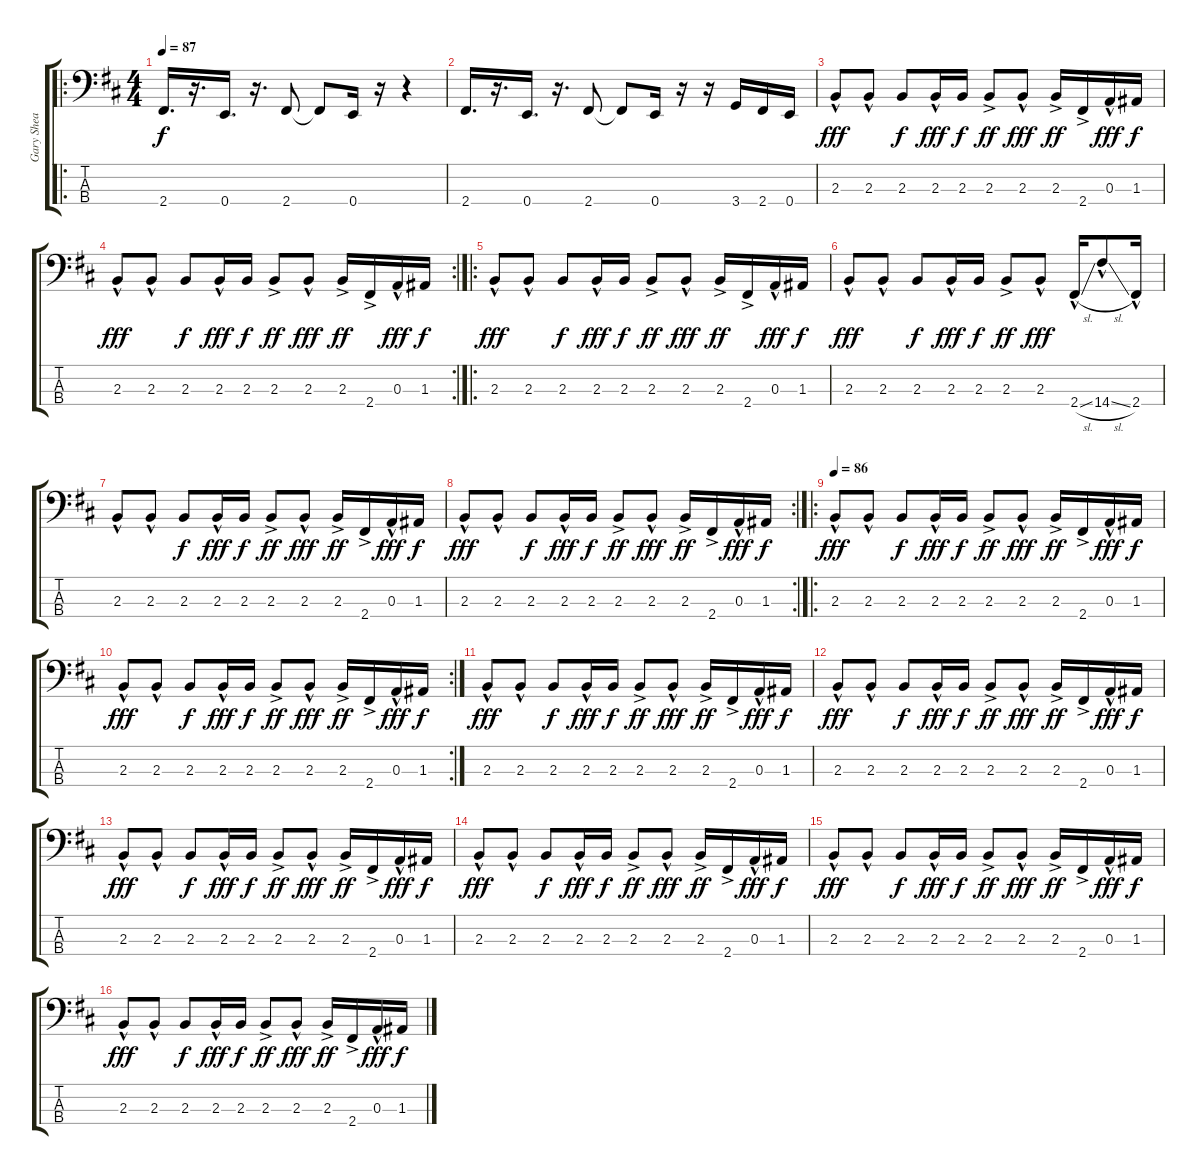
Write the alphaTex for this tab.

\track ("Gary Shea" "Gary Shea") {instrument electricbassfinger}
\staff {score tabs}
\tuning (G2 D2 A1 E1) {hide}
\ro
\ts (4 4)
\tempo 87
\clef f4
\ks d
2.4.16{d dy f} r.16{d} 0.4.16{d} r.16{d} 2.4.8 2.4{t}.8 0.4.16 r.16 r.4 |
2.4.16{d} r.16{d} 0.4.16{d} r.16{d} 2.4.8 2.4{t}.8 0.4.16 r.16 r.16 3.4.16 2.4.16 0.4.16 |
2.3{hac}.8{dy fff} 2.3{hac}.8 2.3.8{dy f} 2.3{hac}.16{dy fff} 2.3.16{dy f} 2.3{ac}.8{dy ff} 2.3{hac}.8{dy fff} 2.3{ac}.16{dy ff} 2.4{ac}.16 0.3{hac}.16{dy fff} 1.3.16{dy f} |
\rc 2
2.3{hac}.8{dy fff} 2.3{hac}.8 2.3.8{dy f} 2.3{hac}.16{dy fff} 2.3.16{dy f} 2.3{ac}.8{dy ff} 2.3{hac}.8{dy fff} 2.3{ac}.16{dy ff} 2.4{ac}.16 0.3{hac}.16{dy fff} 1.3.16{dy f} |
\ro
2.3{hac}.8{dy fff} 2.3{hac}.8 2.3.8{dy f} 2.3{hac}.16{dy fff} 2.3.16{dy f} 2.3{ac}.8{dy ff} 2.3{hac}.8{dy fff} 2.3{ac}.16{dy ff} 2.4{ac}.16 0.3{hac}.16{dy fff} 1.3.16{dy f} |
2.3{hac}.8{dy fff} 2.3{hac}.8 2.3.8{dy f} 2.3{hac}.16{dy fff} 2.3.16{dy f} 2.3{ac}.8{dy ff} 2.3{hac}.8{dy fff} 2.4{sl hac}.16 14.4{sl hac}.8 2.4{hac}.16 |
2.3{hac}.8 2.3{hac}.8 2.3.8{dy f} 2.3{hac}.16{dy fff} 2.3.16{dy f} 2.3{ac}.8{dy ff} 2.3{hac}.8{dy fff} 2.3{ac}.16{dy ff} 2.4{ac}.16 0.3{hac}.16{dy fff} 1.3.16{dy f} |
\rc 2
2.3{hac}.8{dy fff} 2.3{hac}.8 2.3.8{dy f} 2.3{hac}.16{dy fff} 2.3.16{dy f} 2.3{ac}.8{dy ff} 2.3{hac}.8{dy fff} 2.3{ac}.16{dy ff} 2.4{ac}.16 0.3{hac}.16{dy fff} 1.3.16{dy f} |
\ro
\tempo 86
2.3{hac}.8{dy fff} 2.3{hac}.8 2.3.8{dy f} 2.3{hac}.16{dy fff} 2.3.16{dy f} 2.3{ac}.8{dy ff} 2.3{hac}.8{dy fff} 2.3{ac}.16{dy ff} 2.4{ac}.16 0.3{hac}.16{dy fff} 1.3.16{dy f} |
\rc 2
2.3{hac}.8{dy fff} 2.3{hac}.8 2.3.8{dy f} 2.3{hac}.16{dy fff} 2.3.16{dy f} 2.3{ac}.8{dy ff} 2.3{hac}.8{dy fff} 2.3{ac}.16{dy ff} 2.4{ac}.16 0.3{hac}.16{dy fff} 1.3.16{dy f} |
2.3{hac}.8{dy fff} 2.3{hac}.8 2.3.8{dy f} 2.3{hac}.16{dy fff} 2.3.16{dy f} 2.3{ac}.8{dy ff} 2.3{hac}.8{dy fff} 2.3{ac}.16{dy ff} 2.4{ac}.16 0.3{hac}.16{dy fff} 1.3.16{dy f} |
2.3{hac}.8{dy fff} 2.3{hac}.8 2.3.8{dy f} 2.3{hac}.16{dy fff} 2.3.16{dy f} 2.3{ac}.8{dy ff} 2.3{hac}.8{dy fff} 2.3{ac}.16{dy ff} 2.4{ac}.16 0.3{hac}.16{dy fff} 1.3.16{dy f} |
2.3{hac}.8{dy fff} 2.3{hac}.8 2.3.8{dy f} 2.3{hac}.16{dy fff} 2.3.16{dy f} 2.3{ac}.8{dy ff} 2.3{hac}.8{dy fff} 2.3{ac}.16{dy ff} 2.4{ac}.16 0.3{hac}.16{dy fff} 1.3.16{dy f} |
2.3{hac}.8{dy fff} 2.3{hac}.8 2.3.8{dy f} 2.3{hac}.16{dy fff} 2.3.16{dy f} 2.3{ac}.8{dy ff} 2.3{hac}.8{dy fff} 2.3{ac}.16{dy ff} 2.4{ac}.16 0.3{hac}.16{dy fff} 1.3.16{dy f} |
2.3{hac}.8{dy fff} 2.3{hac}.8 2.3.8{dy f} 2.3{hac}.16{dy fff} 2.3.16{dy f} 2.3{ac}.8{dy ff} 2.3{hac}.8{dy fff} 2.3{ac}.16{dy ff} 2.4{ac}.16 0.3{hac}.16{dy fff} 1.3.16{dy f} |
2.3{hac}.8{dy fff} 2.3{hac}.8 2.3.8{dy f} 2.3{hac}.16{dy fff} 2.3.16{dy f} 2.3{ac}.8{dy ff} 2.3{hac}.8{dy fff} 2.3{ac}.16{dy ff} 2.4{ac}.16 0.3{hac}.16{dy fff} 1.3.16{dy f}
